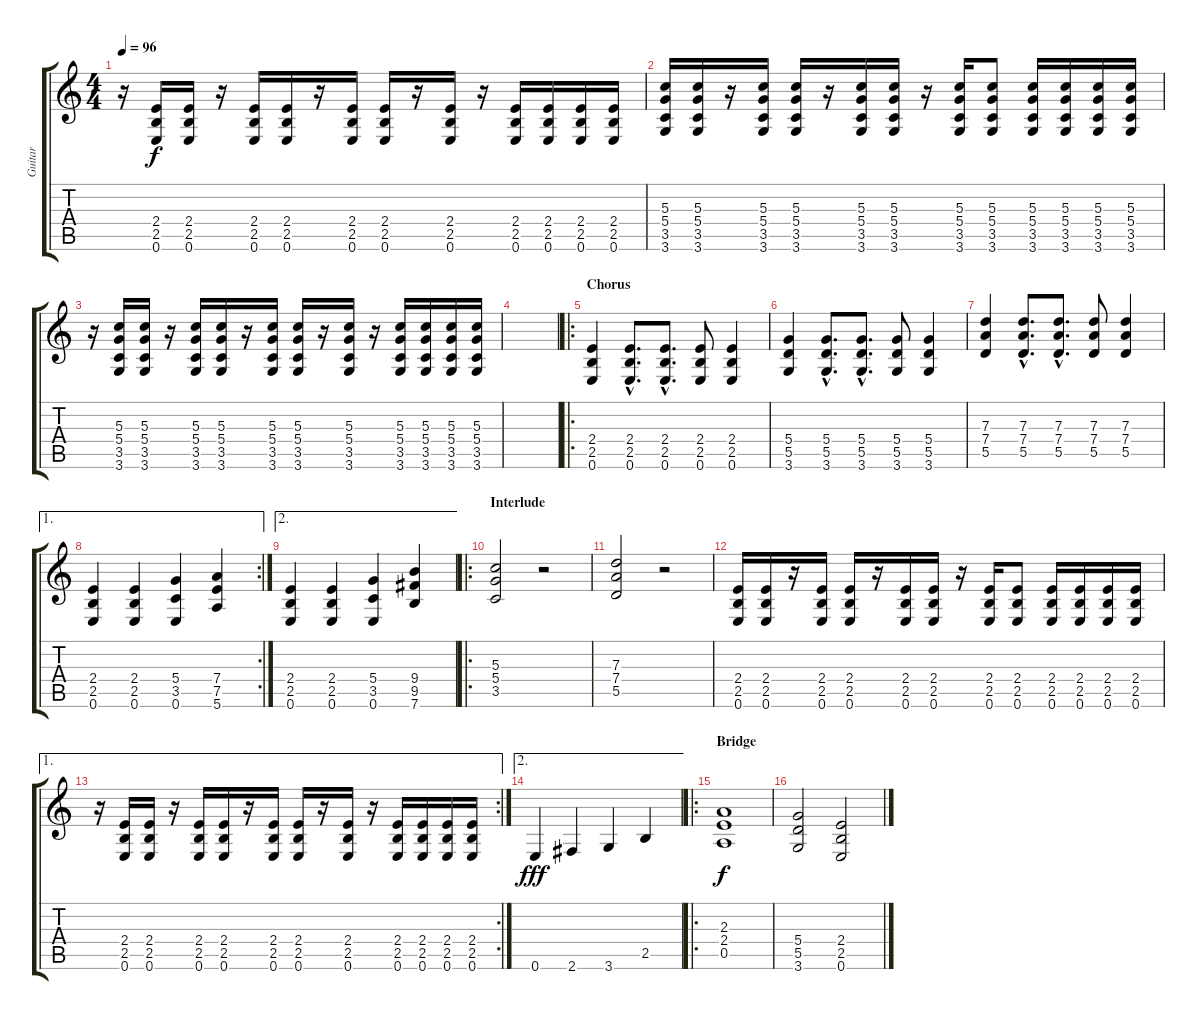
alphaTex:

\track ("Guitar" "Guitar") {instrument distortionguitar}
\staff {score tabs}
\tuning (E4 B3 G3 D3 A2 E2) {hide}
\ts (4 4)
\tempo 96
\clef g2
\ks c
r.16{dy f} (2.4 2.5 0.6).16 (2.4 2.5 0.6).16 r.16 (2.4 2.5 0.6).16 (2.4 2.5 0.6).16 r.16 (2.4 2.5 0.6).16 (2.4 2.5 0.6).16 r.16 (2.4 2.5 0.6).16 r.16 (2.4 2.5 0.6).16 (2.4 2.5 0.6).16 (2.4 2.5 0.6).16 (2.4 2.5 0.6).16 |
(5.3 5.4 3.5 3.6).16 (5.3 5.4 3.5 3.6).16 r.16 (5.3 5.4 3.5 3.6).16 (5.3 5.4 3.5 3.6).16 r.16 (5.3 5.4 3.5 3.6).16 (5.3 5.4 3.5 3.6).16 r.16 (5.3 5.4 3.5 3.6).16 (5.3 5.4 3.5 3.6).8 (5.3 5.4 3.5 3.6).16 (5.3 5.4 3.5 3.6).16 (5.3 5.4 3.5 3.6).16 (5.3 5.4 3.5 3.6).16 |
r.16 (5.3 5.4 3.5 3.6).16 (5.3 5.4 3.5 3.6).16 r.16 (5.3 5.4 3.5 3.6).16 (5.3 5.4 3.5 3.6).16 r.16 (5.3 5.4 3.5 3.6).16 (5.3 5.4 3.5 3.6).16 r.16 (5.3 5.4 3.5 3.6).16 r.16 (5.3 5.4 3.5 3.6).16 (5.3 5.4 3.5 3.6).16 (5.3 5.4 3.5 3.6).16 (5.3 5.4 3.5 3.6).16 |
|
\ro
\section ("" "Chorus")
(2.4 2.5 0.6).4 (2.4{hac} 2.5{hac} 0.6{hac}).8{d} (2.4{hac} 2.5{hac} 0.6{hac}).8{d} (2.4 2.5 0.6).8 (2.4 2.5 0.6).4 |
(5.4 5.5 3.6).4 (5.4{hac} 5.5{hac} 3.6{hac}).8{d} (5.4{hac} 5.5{hac} 3.6{hac}).8{d} (5.4 5.5 3.6).8 (5.4 5.5 3.6).4 |
(7.3 7.4 5.5).4 (7.3{hac} 7.4{hac} 5.5{hac}).8{d} (7.3{hac} 7.4{hac} 5.5{hac}).8{d} (7.3 7.4 5.5).8 (7.3 7.4 5.5).4 |
\ae 1
\rc 2
(2.4 2.5 0.6).4 (2.4 2.5 0.6).4 (5.4 3.5 0.6).4 (7.4 7.5 5.6).4 |
\ae 2
(2.4 2.5 0.6).4 (2.4 2.5 0.6).4 (5.4 3.5 0.6).4 (9.4 9.5 7.6).4 |
\ro
\section ("" "Interlude")
(5.3 5.4 3.5).2 r.2 |
(7.3 7.4 5.5).2 r.2 |
(2.4 2.5 0.6).16 (2.4 2.5 0.6).16 r.16 (2.4 2.5 0.6).16 (2.4 2.5 0.6).16 r.16 (2.4 2.5 0.6).16 (2.4 2.5 0.6).16 r.16 (2.4 2.5 0.6).16 (2.4 2.5 0.6).8 (2.4 2.5 0.6).16 (2.4 2.5 0.6).16 (2.4 2.5 0.6).16 (2.4 2.5 0.6).16 |
\ae 1
\rc 2
r.16 (2.4 2.5 0.6).16 (2.4 2.5 0.6).16 r.16 (2.4 2.5 0.6).16 (2.4 2.5 0.6).16 r.16 (2.4 2.5 0.6).16 (2.4 2.5 0.6).16 r.16 (2.4 2.5 0.6).16 r.16 (2.4 2.5 0.6).16 (2.4 2.5 0.6).16 (2.4 2.5 0.6).16 (2.4 2.5 0.6).16 |
\ae 2
0.6.4{dy fff} 2.6.4 3.6.4 2.5.4 |
\ro
\section ("" "Bridge")
(2.3 2.4 0.5).1{dy f} |
(5.4 5.5 3.6).2 (2.4 2.5 0.6).2
